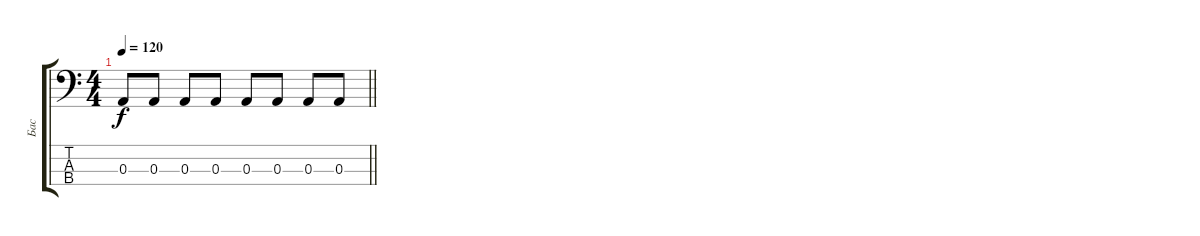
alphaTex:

\track ("Бас" "Бас") {instrument electricbassfinger}
\staff {score tabs}
\tuning (G2 D2 A1 E1) {hide}
\ts (4 4)
\tempo 120
\clef f4
\barLineRight lightlight
\ks c
0.3.8{dy f} 0.3.8 0.3.8 0.3.8 0.3.8 0.3.8 0.3.8 0.3.8
